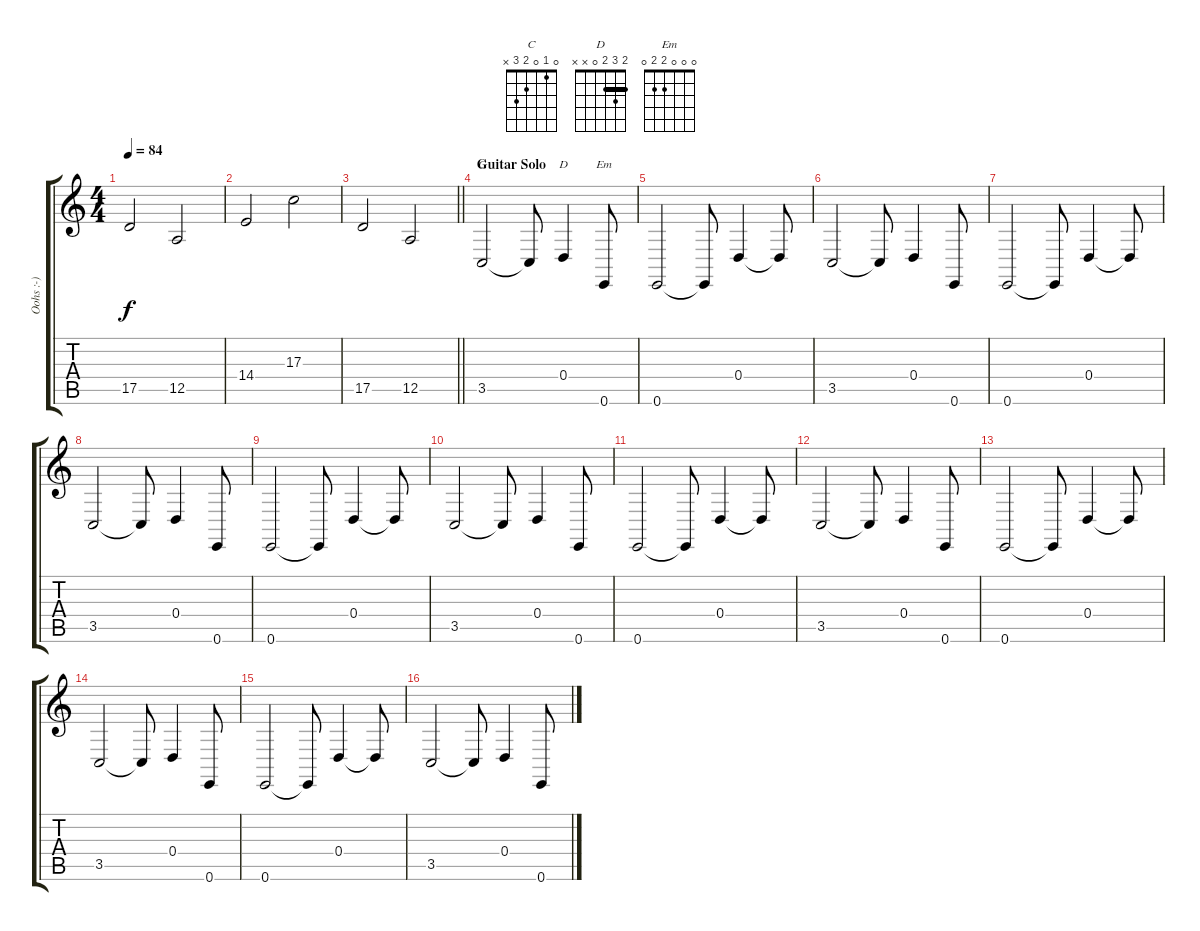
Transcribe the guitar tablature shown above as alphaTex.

\track ("Oohs :-)" "Oohs :-)") {instrument pad6metallic}
\staff {score tabs}
\tuning (E4 B3 G3 D3 A2 E2) {hide}
\chord ("C" 0 1 0 2 3 x)
\chord ("D" 2 3 2 0 x x) {barre 2}
\chord ("Em" 0 0 0 2 2 0)
\ts (4 4)
\tempo 84
\clef g2
\ks c
17.5.2{dy f} 12.5.2 |
14.4.2 17.3.2 |
\barLineRight lightlight
17.5.2 12.5.2 |
\section ("" "Guitar Solo")
3.5.2{ch "C"} 3.5{t}.8 0.4.4{ch "D"} 0.6.8{ch "Em"} |
0.6.2 0.6{t}.8 0.4.4 0.4{t}.8 |
3.5.2 3.5{t}.8 0.4.4 0.6.8 |
0.6.2 0.6{t}.8 0.4.4 0.4{t}.8 |
3.5.2 3.5{t}.8 0.4.4 0.6.8 |
0.6.2 0.6{t}.8 0.4.4 0.4{t}.8 |
3.5.2 3.5{t}.8 0.4.4 0.6.8 |
0.6.2 0.6{t}.8 0.4.4 0.4{t}.8 |
3.5.2 3.5{t}.8 0.4.4 0.6.8 |
0.6.2 0.6{t}.8 0.4.4 0.4{t}.8 |
3.5.2 3.5{t}.8 0.4.4 0.6.8 |
0.6.2 0.6{t}.8 0.4.4 0.4{t}.8 |
3.5.2 3.5{t}.8 0.4.4 0.6.8
